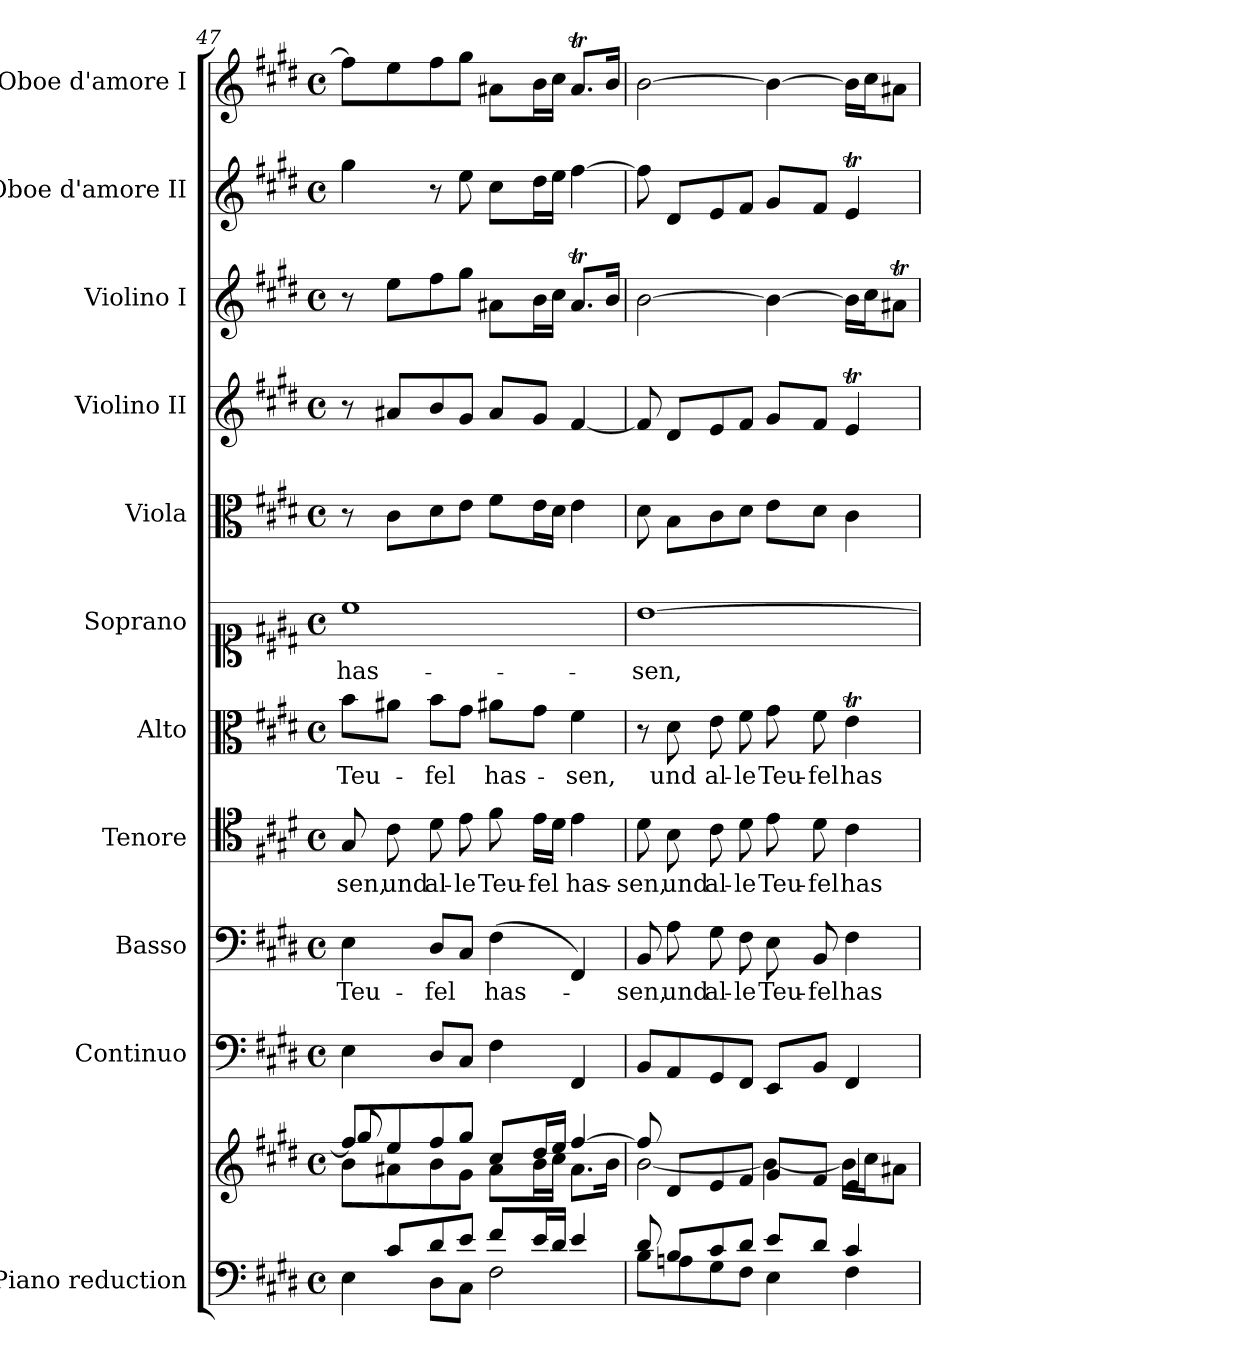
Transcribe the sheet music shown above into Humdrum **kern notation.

**kern	**kern	**kern	**kern	**text	**kern	**text	**kern	**text	**kern	**text	**kern	**kern	**kern	**kern	**kern
*part11	*part11	*part10	*part9	*part9	*part8	*part8	*part7	*part7	*part6	*part6	*part5	*part4	*part3	*part2	*part1
*staff12	*staff11	*staff10	*staff9	*staff9	*staff8	*staff8	*staff7	*staff7	*staff6	*staff6	*staff5	*staff4	*staff3	*staff2	*staff1
*I"Piano reduction	*	*I"Continuo	*I"Basso	*	*I"Tenore	*	*I"Alto	*	*I"Soprano	*	*I"Viola	*I"Violino II	*I"Violino I	*I"Oboe d'amore II	*I"Oboe d'amore I
*I'Pno	*	*	*	*	*	*	*	*	*	*	*I'Vla	*I'Vln	*I'Vln	*I'Ob	*I'Ob
*clefF4	*clefG2	*clefF4	*clefF4	*	*clefC4	*	*clefC3	*	*clefC1	*	*clefC3	*clefG2	*clefG2	*clefG2	*clefG2
*k[f#c#g#d#]	*k[f#c#g#d#]	*k[f#c#g#d#]	*k[f#c#g#d#]	*	*k[f#c#g#d#]	*	*k[f#c#g#d#]	*	*k[f#c#g#d#]	*	*k[f#c#g#d#]	*k[f#c#g#d#]	*k[f#c#g#d#]	*k[f#c#g#d#]	*k[f#c#g#d#]
*M4/4	*M4/4	*M4/4	*M4/4	*	*M4/4	*	*M4/4	*	*M4/4	*	*M4/4	*M4/4	*M4/4	*M4/4	*M4/4
*met(c)	*met(c)	*met(c)	*met(c)	*	*met(c)	*	*met(c)	*	*met(c)	*	*met(c)	*met(c)	*met(c)	*met(c)	*met(c)
=47	=47	=47	=47	=47	=47	=47	=47	=47	=47	=47	=47	=47	=47	=47	=47
*^	*^	*	*	*	*	*	*	*	*	*	*	*	*	*	*
*	*	*	*^	*	*	*	*	*	*	*	*	*	*	*	*	*	*
!	!	!	!	!	!	!	!LO:LY:b	!	!LO:LY:b	!	!LO:LY:b	!	!LO:LY:b	!	!	!	!	!
8ryy	4E\	8ff#/L]	8b\L	8gg#/	4E\	4E\	Teu-	8G#/	-sen,	8b\L	Teu-	1cc#	has-	8r	8r	8r	4gg#\	8ff#\L]
!	!	!	!	!	!	!	!	!	!LO:LY:b	!	!	!	!	!	!	!	!	!
8c#/L	.	8ee/	8a#X\	2..ryy	.	.	.	8c#\	und	8a#X\J	.	.	.	8c#\L	8a#X/L	8ee\L	.	8ee\
!	!	!	!	!	!	!	!LO:LY:b	!	!LO:LY:b	!	!LO:LY:b	!	!	!	!	!	!	!
8d#/	8D#\L	8ff#/	8b\	.	8D#/L	8D#/L	-fel	8d#\	al-	8b\L	-fel	.	.	8d#\	8b/	8ff#\	8r	8ff#\
!	!	!	!	!	!	!	!	!	!LO:LY:b	!	!	!	!	!	!	!	!	!
8e/J	8C#\J	8gg#/J	8g#\J	.	8C#/J	8C#/J	.	8e\	-le	8g#\J	.	.	.	8e\J	8g#/J	8gg#\J	8ee\	8gg#\J
!	!	!	!	!	!	!	!LO:LY:b	!	!LO:LY:b	!	!LO:LY:b	!	!	!	!	!	!	!
8f#/L	2F#\	8cc#/L	8a#\L	.	4F#\	(4F#\	has-	8f#\	Teu-	8a#X\L	has-	.	.	8f#\L	8a#/L	8a#X\L	8cc#\L	8a#X\L
!	!	!	!	!	!	!	!	!	!LO:LY:b	!	!	!	!	!	!	!	!	!
16e/L	.	16dd#/L	16b\L	.	.	.	.	16e\LL	-fel	8g#\J	.	.	.	16e\L	8g#/J	16b\L	16dd#\L	16b\L
16d#/JJ	.	16ee/JJ	16cc#\JJ	.	.	.	.	16d#\JJ	.	.	.	.	.	16d#\JJ	.	16cc#\JJ	16ee\JJ	16cc#\JJ
!	!	!	!	!	!	!	!	!	!LO:LY:b	!	!LO:LY:b	!	!	!	!	!	!	!
4e/	.	[4ff#/	8.a#\L	.	4FF#/	4FF#/)	.	4e\	has-	4f#\	-sen,	.	.	4e\	[4f#/	8.a#t/L	[4ff#\	8.a#t/L
.	.	.	16b\Jk	.	.	.	.	.	.	.	.	.	.	.	.	16b/Jk	.	16b/Jk
*	*	*	*v	*v	*	*	*	*	*	*	*	*	*	*	*	*	*	*
=48	=48	=48	=48	=48	=48	=48	=48	=48	=48	=48	=48	=48	=48	=48	=48	=48	=48
!	!	!	!	!	!	!LO:LY:b	!	!LO:LY:b	!	!	!	!LO:LY:b	!	!	!	!	!
8d#/	8B\L	8ff#/]	[>2b\	8BB/L	8BB/	-sen,	8d#\	-sen,	8r	.	[1b	-sen,	8d#\	8f#/]	[2b\	8ff#\]	[2b\
!	!	!	!	!	!	!LO:LY:b	!	!LO:LY:b	!	!LO:LY:b	!	!	!	!	!	!	!
8B/L	8An\	8d#/L	.	8AA/	8A\	und	8B\	und	8d#\	und	.	.	8B\L	8d#/L	.	8d#/L	.
!	!	!	!	!	!	!LO:LY:b	!	!LO:LY:b	!	!LO:LY:b	!	!	!	!	!	!	!
8c#/	8G#\	8e/	.	8GG#/	8G#\	al-	8c#\	al-	8e\	al-	.	.	8c#\	8e/	.	8e/	.
!	!	!	!	!	!	!LO:LY:b	!	!LO:LY:b	!	!LO:LY:b	!	!	!	!	!	!	!
8d#/J	8F#\J	8f#/J	.	8FF#/J	8F#\	-le	8d#\	-le	8f#\	-le	.	.	8d#\J	8f#/J	.	8f#/J	.
!	!	!	!	!	!	!LO:LY:b	!	!LO:LY:b	!	!LO:LY:b	!	!	!	!	!	!	!
8e/L	4E\	8g#/L	4b\_	8EE/L	8E\	Teu-	8e\	Teu-	8g#\	Teu-	.	.	8e\L	8g#/L	4b\_	8g#/L	4b\_
!	!	!	!	!	!	!LO:LY:b	!	!LO:LY:b	!	!LO:LY:b	!	!	!	!	!	!	!
8d#/J	.	8f#/J	.	8BB/J	8BB/	-fel	8d#\	-fel	8f#\	-fel	.	.	8d#\J	8f#/J	.	8f#/J	.
!	!	!	!	!	!	!LO:LY:b	!	!LO:LY:b	!	!LO:LY:b	!	!	!	!	!	!	!
4c#/	4F#\	4e/	16b\LL]	4FF#/	4F#\	has-	4c#\	has-	4eT\	has-	.	.	4c#\	4eT/	16b\LL]	4eT/	16b\LL]
.	.	.	16cc#\J	.	.	.	.	.	.	.	.	.	.	.	16cc#\J	.	16cc#\J
.	.	.	8a#X\J	.	.	.	.	.	.	.	.	.	.	.	8a#Xt\J	.	8a#X\J
*v	*v	*	*	*	*	*	*	*	*	*	*	*	*	*	*	*	*
*	*v	*v	*	*	*	*	*	*	*	*	*	*	*	*	*	*
=	=	=	=	=	=	=	=	=	=	=	=	=	=	=	=
*-	*-	*-	*-	*-	*-	*-	*-	*-	*-	*-	*-	*-	*-	*-	*-
